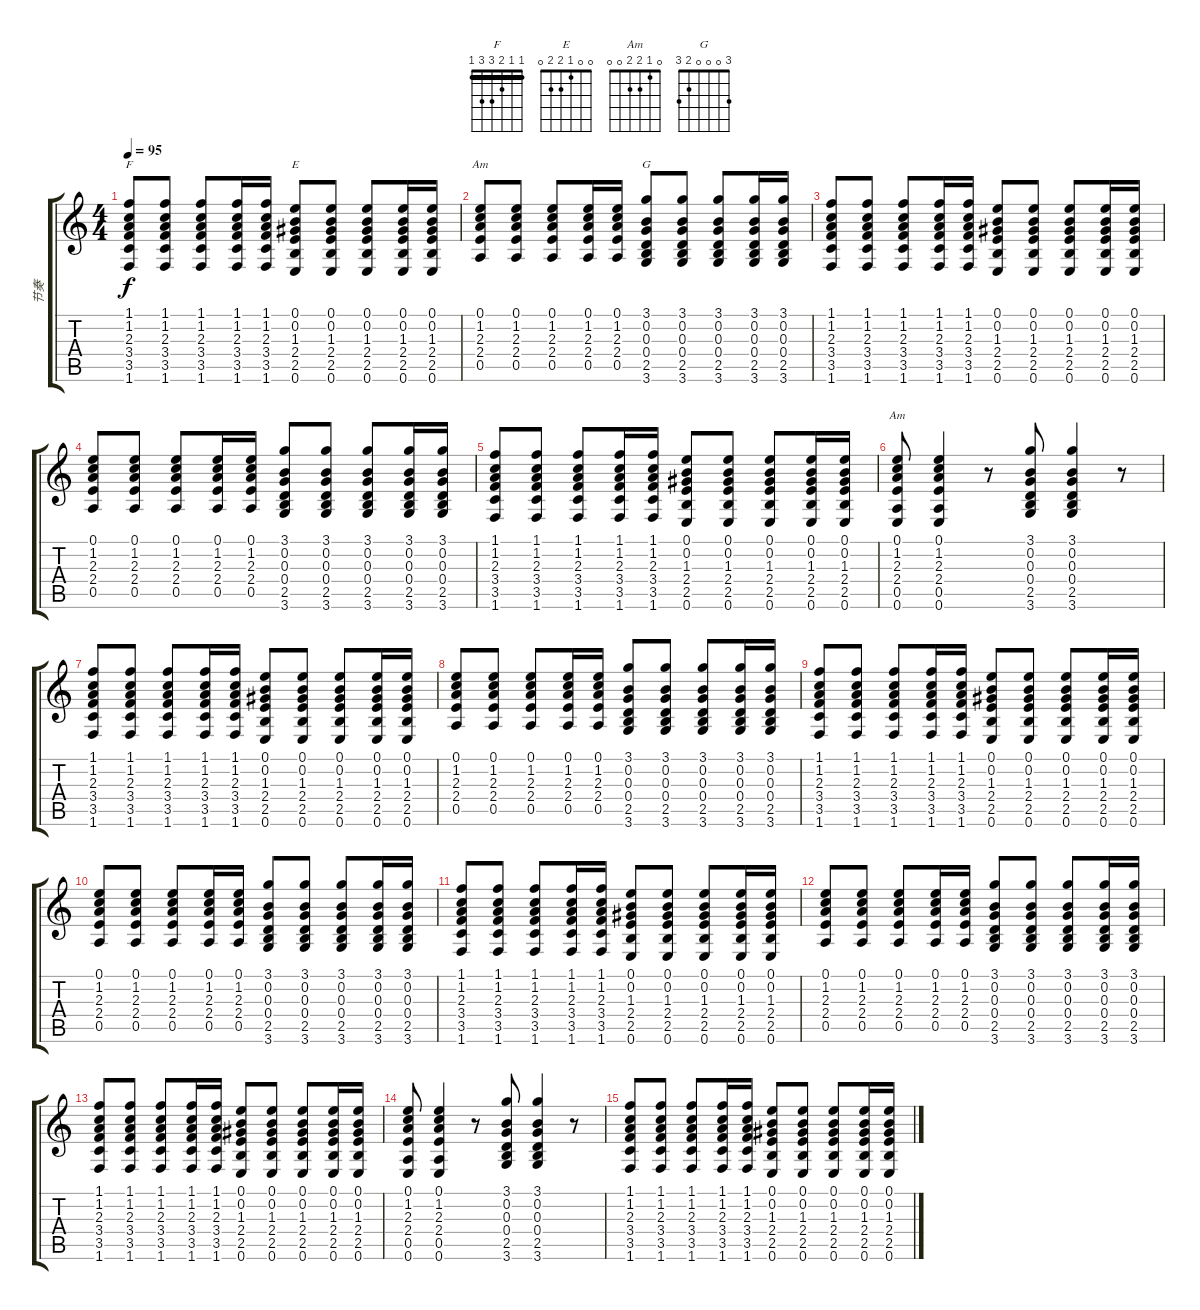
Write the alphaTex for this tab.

\track ("节奏" "节奏") {instrument electricguitarclean}
\staff {score tabs}
\tuning (E4 B3 G3 D3 A2 E2) {hide}
\chord ("F" 1 1 2 3 3 1) {barre 1}
\chord ("E" 0 0 1 2 2 0)
\chord ("Am" 0 1 2 2 0 x)
\chord ("G" 3 0 0 0 2 3)
\chord ("Am" 0 1 2 2 0 0)
\ts (4 4)
\tempo 95
\clef g2
\ks c
(1.1 1.2 2.3 3.4 3.5 1.6).8{ch "F" dy f} (1.1 1.2 2.3 3.4 3.5 1.6).8 (1.1 1.2 2.3 3.4 3.5 1.6).8 (1.1 1.2 2.3 3.4 3.5 1.6).16 (1.1 1.2 2.3 3.4 3.5 1.6).16 (0.1 0.2 1.3 2.4 2.5 0.6).8{ch "E"} (0.1 0.2 1.3 2.4 2.5 0.6).8 (0.1 0.2 1.3 2.4 2.5 0.6).8 (0.1 0.2 1.3 2.4 2.5 0.6).16 (0.1 0.2 1.3 2.4 2.5 0.6).16 |
(0.1 1.2 2.3 2.4 0.5).8{ch "Am"} (0.1 1.2 2.3 2.4 0.5).8 (0.1 1.2 2.3 2.4 0.5).8 (0.1 1.2 2.3 2.4 0.5).16 (0.1 1.2 2.3 2.4 0.5).16 (3.1 0.2 0.3 0.4 2.5 3.6).8{ch "G"} (3.1 0.2 0.3 0.4 2.5 3.6).8 (3.1 0.2 0.3 0.4 2.5 3.6).8 (3.1 0.2 0.3 0.4 2.5 3.6).16 (3.1 0.2 0.3 0.4 2.5 3.6).16 |
(1.1 1.2 2.3 3.4 3.5 1.6).8 (1.1 1.2 2.3 3.4 3.5 1.6).8 (1.1 1.2 2.3 3.4 3.5 1.6).8 (1.1 1.2 2.3 3.4 3.5 1.6).16 (1.1 1.2 2.3 3.4 3.5 1.6).16 (0.1 0.2 1.3 2.4 2.5 0.6).8 (0.1 0.2 1.3 2.4 2.5 0.6).8 (0.1 0.2 1.3 2.4 2.5 0.6).8 (0.1 0.2 1.3 2.4 2.5 0.6).16 (0.1 0.2 1.3 2.4 2.5 0.6).16 |
(0.1 1.2 2.3 2.4 0.5).8 (0.1 1.2 2.3 2.4 0.5).8 (0.1 1.2 2.3 2.4 0.5).8 (0.1 1.2 2.3 2.4 0.5).16 (0.1 1.2 2.3 2.4 0.5).16 (3.1 0.2 0.3 0.4 2.5 3.6).8 (3.1 0.2 0.3 0.4 2.5 3.6).8 (3.1 0.2 0.3 0.4 2.5 3.6).8 (3.1 0.2 0.3 0.4 2.5 3.6).16 (3.1 0.2 0.3 0.4 2.5 3.6).16 |
(1.1 1.2 2.3 3.4 3.5 1.6).8 (1.1 1.2 2.3 3.4 3.5 1.6).8 (1.1 1.2 2.3 3.4 3.5 1.6).8 (1.1 1.2 2.3 3.4 3.5 1.6).16 (1.1 1.2 2.3 3.4 3.5 1.6).16 (0.1 0.2 1.3 2.4 2.5 0.6).8 (0.1 0.2 1.3 2.4 2.5 0.6).8 (0.1 0.2 1.3 2.4 2.5 0.6).8 (0.1 0.2 1.3 2.4 2.5 0.6).16 (0.1 0.2 1.3 2.4 2.5 0.6).16 |
(0.1 1.2 2.3 2.4 0.5 0.6).8{ch "Am"} (0.1 1.2 2.3 2.4 0.5 0.6).4 r.8 (3.1 0.2 0.3 0.4 2.5 3.6).8 (3.1 0.2 0.3 0.4 2.5 3.6).4 r.8 |
(1.1 1.2 2.3 3.4 3.5 1.6).8 (1.1 1.2 2.3 3.4 3.5 1.6).8 (1.1 1.2 2.3 3.4 3.5 1.6).8 (1.1 1.2 2.3 3.4 3.5 1.6).16 (1.1 1.2 2.3 3.4 3.5 1.6).16 (0.1 0.2 1.3 2.4 2.5 0.6).8 (0.1 0.2 1.3 2.4 2.5 0.6).8 (0.1 0.2 1.3 2.4 2.5 0.6).8 (0.1 0.2 1.3 2.4 2.5 0.6).16 (0.1 0.2 1.3 2.4 2.5 0.6).16 |
(0.1 1.2 2.3 2.4 0.5).8 (0.1 1.2 2.3 2.4 0.5).8 (0.1 1.2 2.3 2.4 0.5).8 (0.1 1.2 2.3 2.4 0.5).16 (0.1 1.2 2.3 2.4 0.5).16 (3.1 0.2 0.3 0.4 2.5 3.6).8 (3.1 0.2 0.3 0.4 2.5 3.6).8 (3.1 0.2 0.3 0.4 2.5 3.6).8 (3.1 0.2 0.3 0.4 2.5 3.6).16 (3.1 0.2 0.3 0.4 2.5 3.6).16 |
(1.1 1.2 2.3 3.4 3.5 1.6).8 (1.1 1.2 2.3 3.4 3.5 1.6).8 (1.1 1.2 2.3 3.4 3.5 1.6).8 (1.1 1.2 2.3 3.4 3.5 1.6).16 (1.1 1.2 2.3 3.4 3.5 1.6).16 (0.1 0.2 1.3 2.4 2.5 0.6).8 (0.1 0.2 1.3 2.4 2.5 0.6).8 (0.1 0.2 1.3 2.4 2.5 0.6).8 (0.1 0.2 1.3 2.4 2.5 0.6).16 (0.1 0.2 1.3 2.4 2.5 0.6).16 |
(0.1 1.2 2.3 2.4 0.5).8 (0.1 1.2 2.3 2.4 0.5).8 (0.1 1.2 2.3 2.4 0.5).8 (0.1 1.2 2.3 2.4 0.5).16 (0.1 1.2 2.3 2.4 0.5).16 (3.1 0.2 0.3 0.4 2.5 3.6).8 (3.1 0.2 0.3 0.4 2.5 3.6).8 (3.1 0.2 0.3 0.4 2.5 3.6).8 (3.1 0.2 0.3 0.4 2.5 3.6).16 (3.1 0.2 0.3 0.4 2.5 3.6).16 |
(1.1 1.2 2.3 3.4 3.5 1.6).8 (1.1 1.2 2.3 3.4 3.5 1.6).8 (1.1 1.2 2.3 3.4 3.5 1.6).8 (1.1 1.2 2.3 3.4 3.5 1.6).16 (1.1 1.2 2.3 3.4 3.5 1.6).16 (0.1 0.2 1.3 2.4 2.5 0.6).8 (0.1 0.2 1.3 2.4 2.5 0.6).8 (0.1 0.2 1.3 2.4 2.5 0.6).8 (0.1 0.2 1.3 2.4 2.5 0.6).16 (0.1 0.2 1.3 2.4 2.5 0.6).16 |
(0.1 1.2 2.3 2.4 0.5).8 (0.1 1.2 2.3 2.4 0.5).8 (0.1 1.2 2.3 2.4 0.5).8 (0.1 1.2 2.3 2.4 0.5).16 (0.1 1.2 2.3 2.4 0.5).16 (3.1 0.2 0.3 0.4 2.5 3.6).8 (3.1 0.2 0.3 0.4 2.5 3.6).8 (3.1 0.2 0.3 0.4 2.5 3.6).8 (3.1 0.2 0.3 0.4 2.5 3.6).16 (3.1 0.2 0.3 0.4 2.5 3.6).16 |
(1.1 1.2 2.3 3.4 3.5 1.6).8 (1.1 1.2 2.3 3.4 3.5 1.6).8 (1.1 1.2 2.3 3.4 3.5 1.6).8 (1.1 1.2 2.3 3.4 3.5 1.6).16 (1.1 1.2 2.3 3.4 3.5 1.6).16 (0.1 0.2 1.3 2.4 2.5 0.6).8 (0.1 0.2 1.3 2.4 2.5 0.6).8 (0.1 0.2 1.3 2.4 2.5 0.6).8 (0.1 0.2 1.3 2.4 2.5 0.6).16 (0.1 0.2 1.3 2.4 2.5 0.6).16 |
(0.1 1.2 2.3 2.4 0.5 0.6).8 (0.1 1.2 2.3 2.4 0.5 0.6).4 r.8 (3.1 0.2 0.3 0.4 2.5 3.6).8 (3.1 0.2 0.3 0.4 2.5 3.6).4 r.8 |
(1.1 1.2 2.3 3.4 3.5 1.6).8 (1.1 1.2 2.3 3.4 3.5 1.6).8 (1.1 1.2 2.3 3.4 3.5 1.6).8 (1.1 1.2 2.3 3.4 3.5 1.6).16 (1.1 1.2 2.3 3.4 3.5 1.6).16 (0.1 0.2 1.3 2.4 2.5 0.6).8 (0.1 0.2 1.3 2.4 2.5 0.6).8 (0.1 0.2 1.3 2.4 2.5 0.6).8 (0.1 0.2 1.3 2.4 2.5 0.6).16 (0.1 0.2 1.3 2.4 2.5 0.6).16
